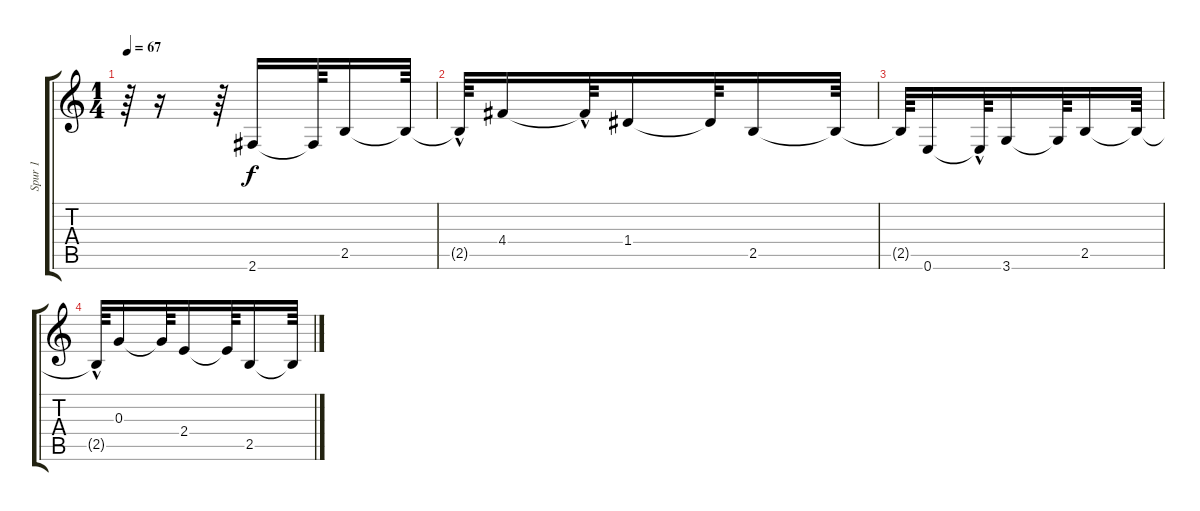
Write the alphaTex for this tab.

\track ("Spur 1" "Spur 1") {instrument acousticguitarnylon}
\staff {score tabs}
\tuning (E4 B3 G3 D3 A2 E2) {hide}
\ts (1 4)
\tempo 67
\clef g2
\ks c
r.64{dy f} r.16 r.64 2.6.16 2.6{t}.64 2.5.16 2.5{t}.64 |
2.5{hac t}.64 4.4.16 4.4{hac t}.64 1.4.16 1.4{t}.64 2.5.16 2.5{t}.64 |
2.5{t}.64 0.6.16 0.6{hac t}.64 3.6.16 3.6{t}.64 2.5.16 2.5{t}.64 |
2.5{hac t}.64 0.3.16 0.3{t}.64 2.4.16 2.4{t}.64 2.5.16 2.5{t}.64
